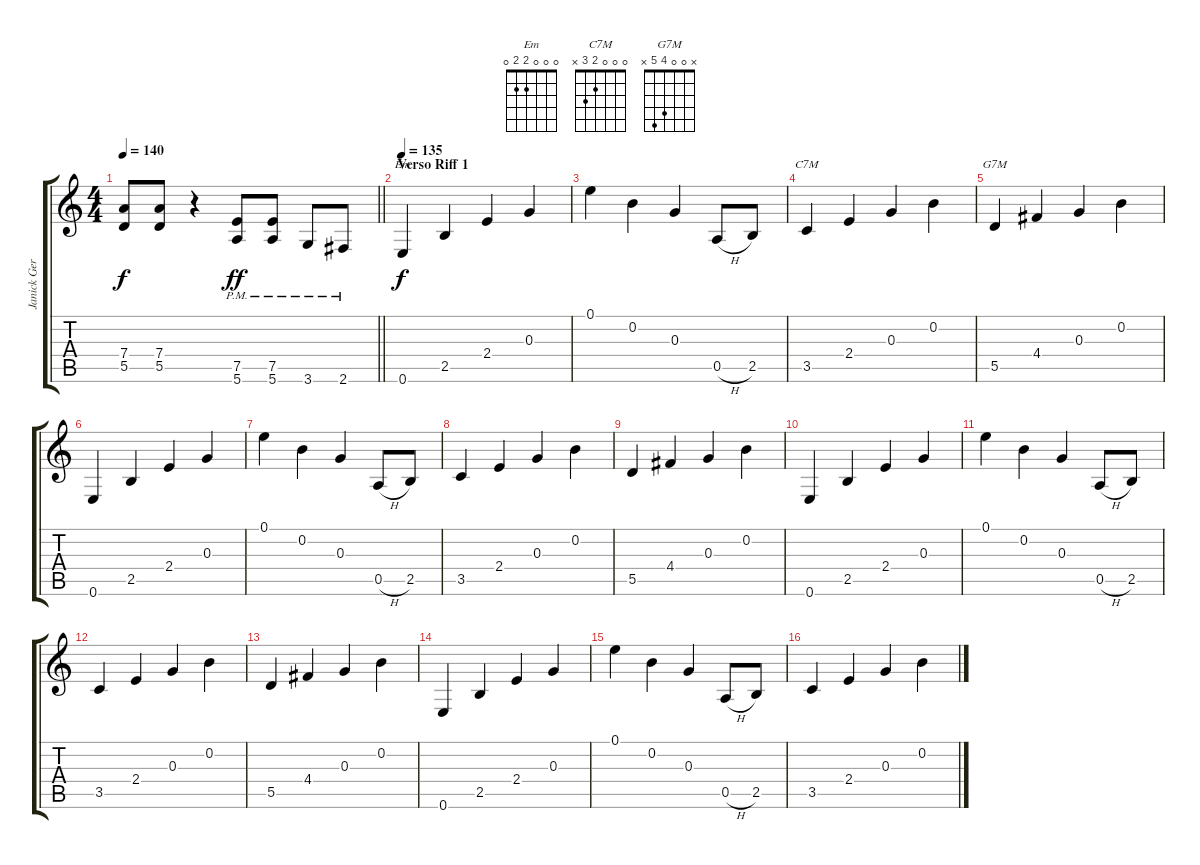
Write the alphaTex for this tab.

\track ("Janick Gers" "Janick Ger") {instrument distortionguitar}
\staff {score tabs}
\tuning (E4 B3 G3 D3 A2 E2) {hide}
\chord ("Em" 0 0 0 2 2 0)
\chord ("C7M" 0 0 0 2 3 x)
\chord ("G7M" x 0 0 4 5 x)
\ts (4 4)
\tempo 140
\clef g2
\barLineRight lightlight
\ks c
(7.4 5.5).8{dy f} (7.4 5.5).8 r.4 (7.5{pm} 5.6{pm}).8{dy ff} (7.5{pm} 5.6{pm}).8 3.6{pm}.8 2.6{pm}.8 |
\section ("" "Verso Riff 1")
\tempo 135
0.6.4{ch "Em" dy f instrument acousticguitarsteel} 2.5.4 2.4.4 0.3.4 |
0.1.4 0.2.4 0.3.4 0.5{h}.8 2.5.8 |
3.5.4{ch "C7M"} 2.4.4 0.3.4 0.2.4 |
5.5.4{ch "G7M"} 4.4.4 0.3.4 0.2.4 |
0.6.4 2.5.4 2.4.4 0.3.4 |
0.1.4 0.2.4 0.3.4 0.5{h}.8 2.5.8 |
3.5.4 2.4.4 0.3.4 0.2.4 |
5.5.4 4.4.4 0.3.4 0.2.4 |
0.6.4 2.5.4 2.4.4 0.3.4 |
0.1.4 0.2.4 0.3.4 0.5{h}.8 2.5.8 |
3.5.4 2.4.4 0.3.4 0.2.4 |
5.5.4 4.4.4 0.3.4 0.2.4 |
0.6.4 2.5.4 2.4.4 0.3.4 |
0.1.4 0.2.4 0.3.4 0.5{h}.8 2.5.8 |
3.5.4 2.4.4 0.3.4 0.2.4
